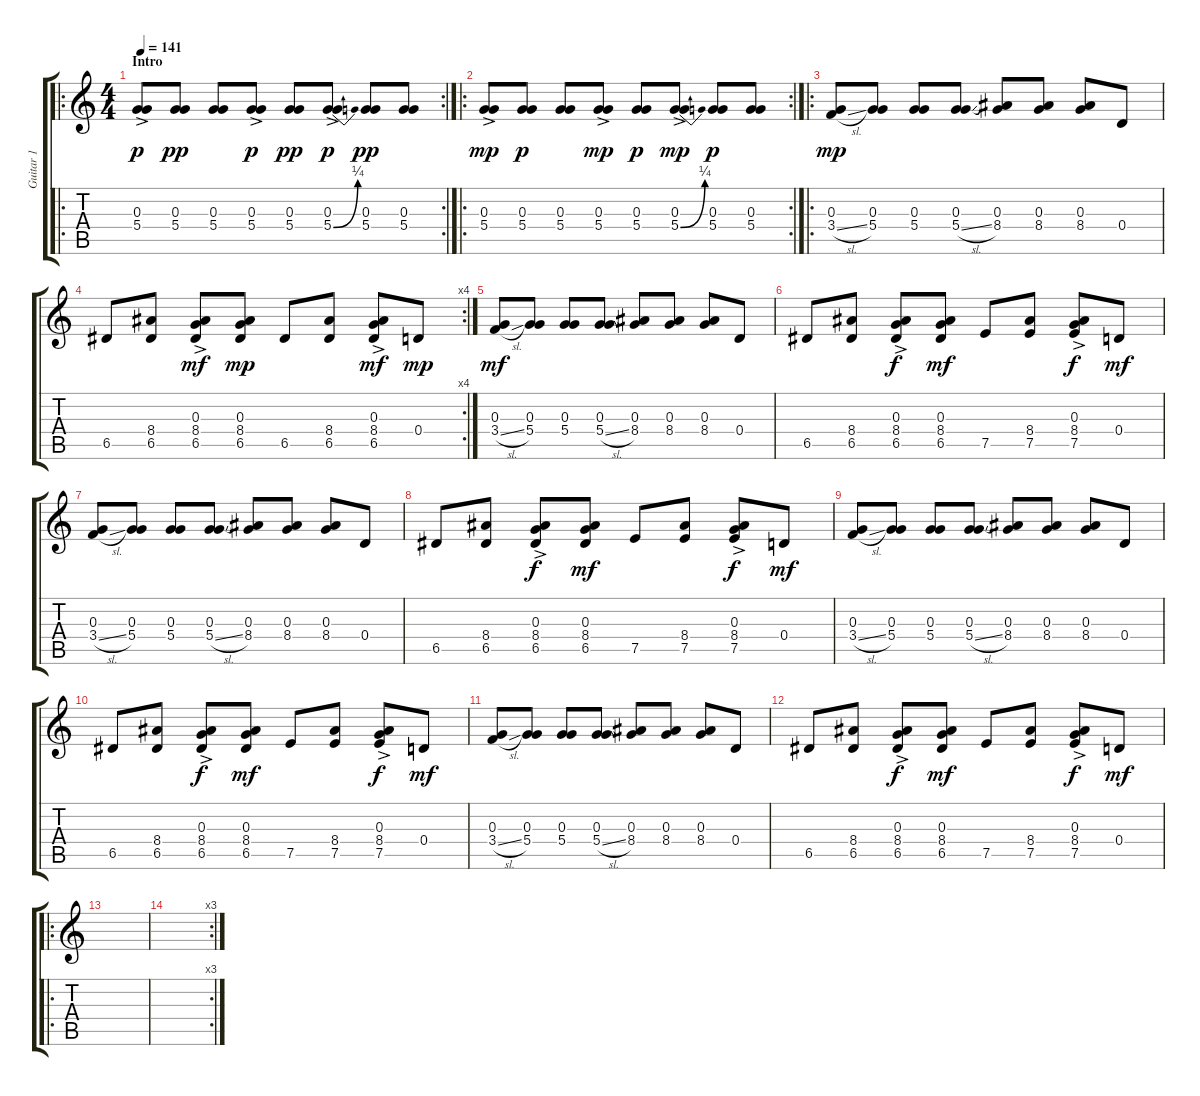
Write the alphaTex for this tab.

\track ("Guitar 1" "Guitar 1") {instrument electricguitarclean}
\staff {score tabs}
\tuning (E4 B3 G3 D3 A2 E2) {hide}
\ro
\rc 2
\ts (4 4)
\section ("" "Intro")
\tempo 141
\clef g2
\ks c
(0.3 5.4{ac}).8{dy p instrument electricguitarclean} (0.3 5.4).8{dy pp} (0.3 5.4).8 (0.3 5.4{ac}).8{dy p} (0.3 5.4).8{dy pp} (0.3 5.4{be (bend 0 0 60 1) ac}).8{dy p} (0.3 5.4).8{dy pp} (0.3 5.4).8 |
\ro
\rc 2
(0.3 5.4{ac}).8{dy mp} (0.3 5.4).8{dy p} (0.3 5.4).8 (0.3 5.4{ac}).8{dy mp} (0.3 5.4).8{dy p} (0.3 5.4{be (bend 0 0 60 1) ac}).8{dy mp} (0.3 5.4).8{dy p} (0.3 5.4).8 |
\ro
(0.3 3.4{sl}).8{dy mp} (0.3 5.4).8 (0.3 5.4).8 (0.3 5.4{sl}).8 (0.3 8.4).8 (0.3 8.4).8 (0.3 8.4).8 0.4.8 |
\rc 4
6.5.8 (8.4 6.5).8 (0.3 8.4 6.5{ac}).8{dy mf} (0.3 8.4 6.5).8{dy mp} 6.5.8 (8.4 6.5).8 (0.3 8.4 6.5{ac}).8{dy mf} 0.4.8{dy mp} |
(0.3 3.4{sl}).8{dy mf} (0.3 5.4).8 (0.3 5.4).8 (0.3 5.4{sl}).8 (0.3 8.4).8 (0.3 8.4).8 (0.3 8.4).8 0.4.8 |
6.5.8 (8.4 6.5).8 (0.3 8.4 6.5{ac}).8{dy f} (0.3 8.4 6.5).8{dy mf} 7.5.8 (8.4 7.5).8 (0.3 8.4 7.5{ac}).8{dy f} 0.4.8{dy mf} |
(0.3 3.4{sl}).8 (0.3 5.4).8 (0.3 5.4).8 (0.3 5.4{sl}).8 (0.3 8.4).8 (0.3 8.4).8 (0.3 8.4).8 0.4.8 |
6.5.8 (8.4 6.5).8 (0.3 8.4 6.5{ac}).8{dy f} (0.3 8.4 6.5).8{dy mf} 7.5.8 (8.4 7.5).8 (0.3 8.4 7.5{ac}).8{dy f} 0.4.8{dy mf} |
(0.3 3.4{sl}).8 (0.3 5.4).8 (0.3 5.4).8 (0.3 5.4{sl}).8 (0.3 8.4).8 (0.3 8.4).8 (0.3 8.4).8 0.4.8 |
6.5.8 (8.4 6.5).8 (0.3 8.4 6.5{ac}).8{dy f} (0.3 8.4 6.5).8{dy mf} 7.5.8 (8.4 7.5).8 (0.3 8.4 7.5{ac}).8{dy f} 0.4.8{dy mf} |
(0.3 3.4{sl}).8 (0.3 5.4).8 (0.3 5.4).8 (0.3 5.4{sl}).8 (0.3 8.4).8 (0.3 8.4).8 (0.3 8.4).8 0.4.8 |
6.5.8 (8.4 6.5).8 (0.3 8.4 6.5{ac}).8{dy f} (0.3 8.4 6.5).8{dy mf} 7.5.8 (8.4 7.5).8 (0.3 8.4 7.5{ac}).8{dy f} 0.4.8{dy mf} |
\ro
|
\rc 3
